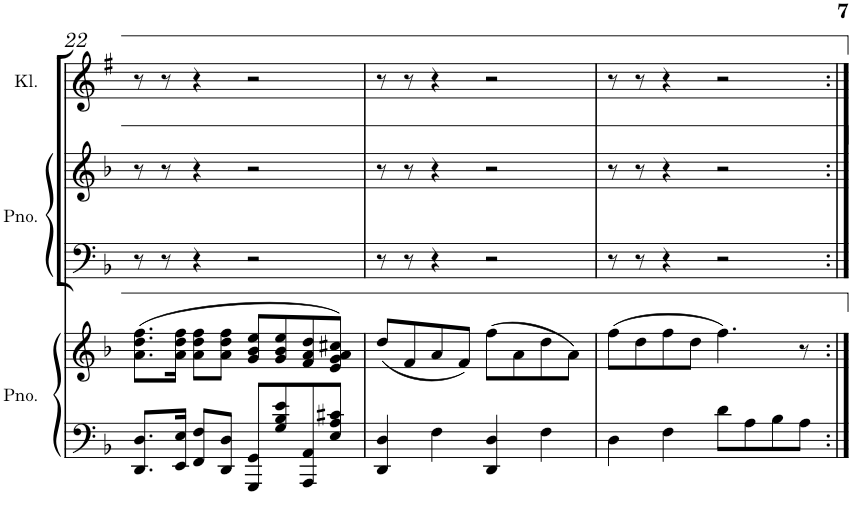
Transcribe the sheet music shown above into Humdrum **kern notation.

**kern	**kern	**kern	**kern	**kern
*part3	*part3	*part2	*part2	*part1
*staff5	*staff4	*staff3	*staff2	*staff1
*I"Piano	*	*I"Piano	*	*I"Klarinette in B
*I'Pno.	*	*I'Pno.	*	*I'Kl.
!!LO:PB:g=z
*clefF4	*clefG2	*clefF4	*clefG2	*clefG2
*	*	*	*	*Trd1c2
*k[b-]	*k[b-]	*k[b-]	*k[b-]	*k[f#]
*d:	*d:	*d:	*d:	*e:
*M4/4	*M4/4	*M4/4	*M4/4	*M4/4
=22	=22	=22	=22	=22
8.DD/ 8.D/L	(8.a\ 8.dd\ 8.ff\L	8r	8r	8r
.	.	8r	8r	8r
16EE/ 16E/Jk	16a\ 16dd\ 16ff\Jk	.	.	.
8FF/ 8F/L	8a\ 8dd\ 8ff\L	4r	4r	4r
8DD/ 8D/J	8a\ 8dd\ 8ff\J	.	.	.
8GGG/ 8GG/L	8g/ 8b-/ 8ee/L	2r	2r	2r
8G/ 8B-/ 8e/	8g/ 8b-/ 8ee/	.	.	.
8AAA/ 8AA/	8f/ 8a/ 8dd/	.	.	.
8E/ 8A/ 8c#X/J	8e/ 8g/ 8a/ 8cc#X/J)	.	.	.
=23	=23	=23	=23	=23
4DD/ 4D/	(8dd/L	8r	8r	8r
.	8f/	8r	8r	8r
4F\	8a/	4r	4r	4r
.	8f/J)	.	.	.
4DD/ 4D/	(8ff\L	2r	2r	2r
.	8a\	.	.	.
4F\	8dd\	.	.	.
.	8a\J)	.	.	.
=24	=24	=24	=24	=24
4D\	(8ff\L	8r	8r	8r
.	8dd\	8r	8r	8r
4F\	8ff\	4r	4r	4r
.	8dd\J	.	.	.
8d\L	4.ff\)	2r	2r	2r
8A\	.	.	.	.
8B-\	.	.	.	.
8A\J	8r	.	.	.
=:|!	=:|!	=:|!	=:|!	=:|!
*-	*-	*-	*-	*-
